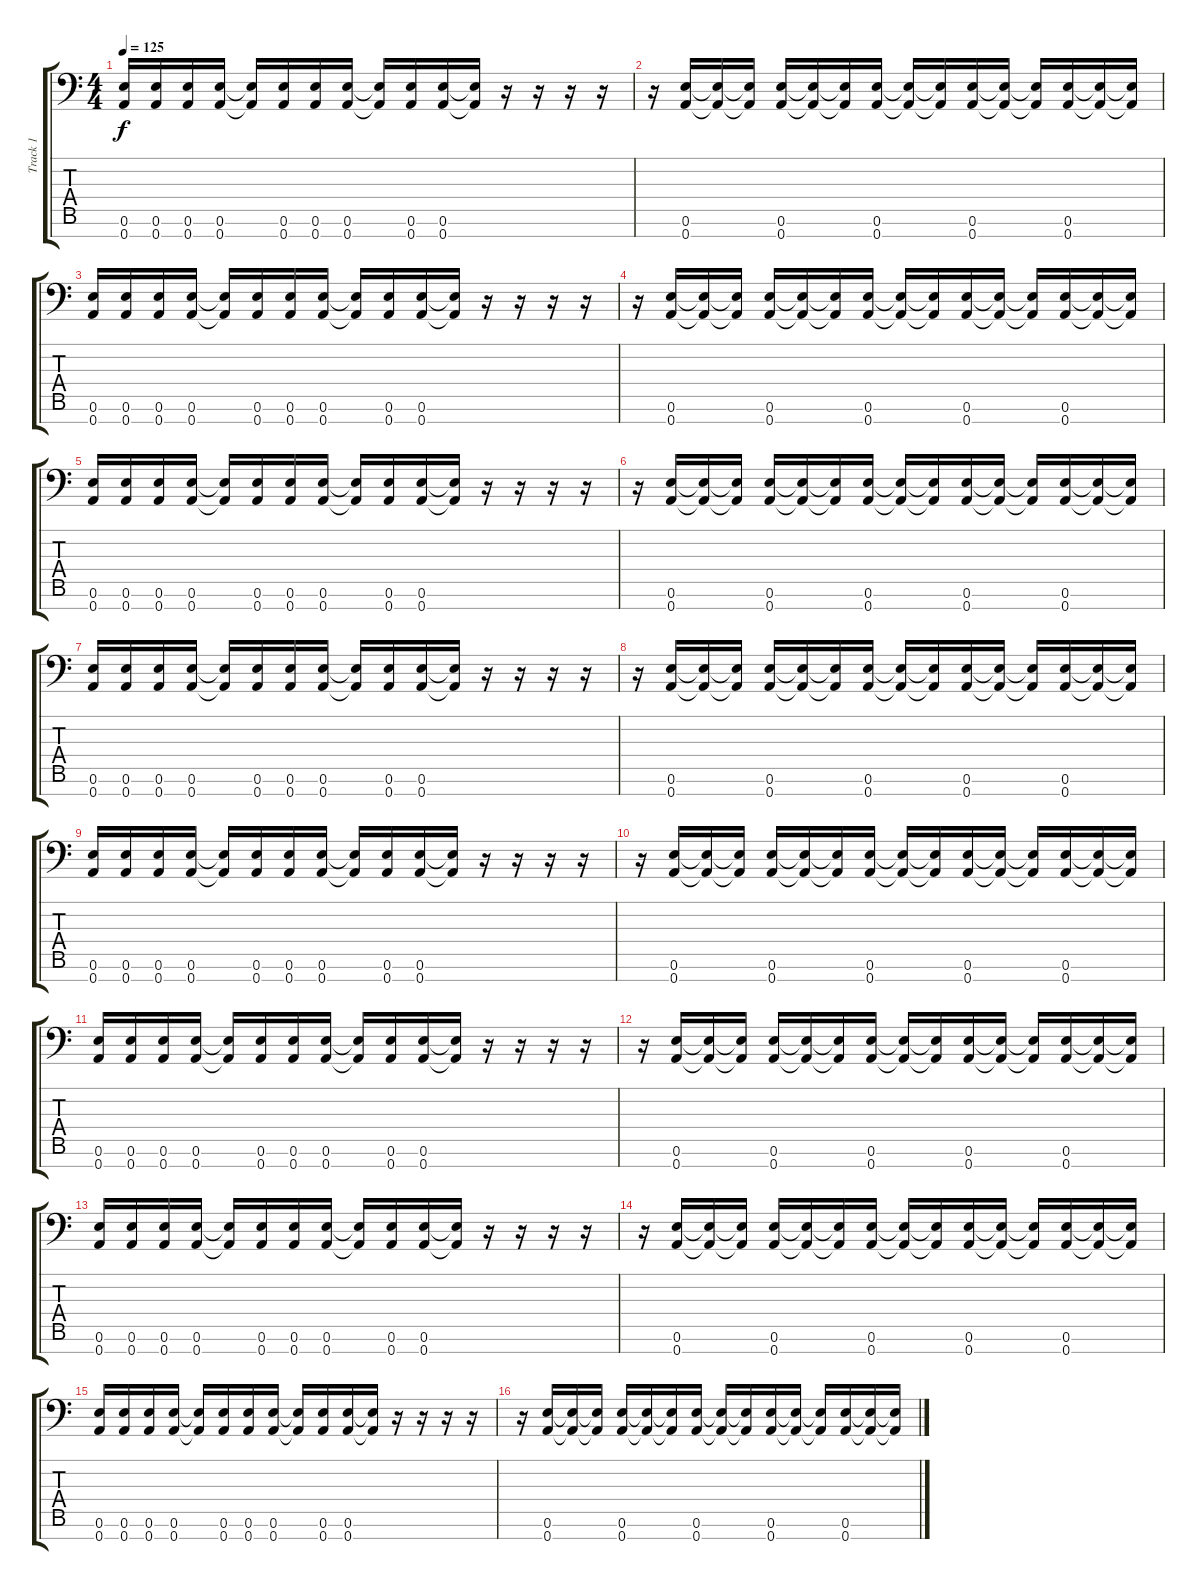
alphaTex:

\track ("Track 1" "Track 1") {instrument distortionguitar}
\staff {score tabs}
\tuning (E4 B3 G3 D3 A2 E2 A1) {hide}
\ts (4 4)
\tempo 125
\clef f4
\ks c
(0.6 0.7).16{dy f} (0.6 0.7).16 (0.6 0.7).16 (0.6 0.7).16 (0.6{t} 0.7{t}).16 (0.6 0.7).16 (0.6 0.7).16 (0.6 0.7).16 (0.6{t} 0.7{t}).16 (0.6 0.7).16 (0.6 0.7).16 (0.6{t} 0.7{t}).16 r.16 r.16 r.16 r.16 |
r.16 (0.6 0.7).16 (0.6{t} 0.7{t}).16 (0.6{t} 0.7{t}).16 (0.6 0.7).16 (0.6{t} 0.7{t}).16 (0.6{t} 0.7{t}).16 (0.6 0.7).16 (0.6{t} 0.7{t}).16 (0.6{t} 0.7{t}).16 (0.6 0.7).16 (0.6{t} 0.7{t}).16 (0.6{t} 0.7{t}).16 (0.6 0.7).16 (0.6{t} 0.7{t}).16 (0.6{t} 0.7{t}).16 |
(0.6 0.7).16 (0.6 0.7).16 (0.6 0.7).16 (0.6 0.7).16 (0.6{t} 0.7{t}).16 (0.6 0.7).16 (0.6 0.7).16 (0.6 0.7).16 (0.6{t} 0.7{t}).16 (0.6 0.7).16 (0.6 0.7).16 (0.6{t} 0.7{t}).16 r.16 r.16 r.16 r.16 |
r.16 (0.6 0.7).16 (0.6{t} 0.7{t}).16 (0.6{t} 0.7{t}).16 (0.6 0.7).16 (0.6{t} 0.7{t}).16 (0.6{t} 0.7{t}).16 (0.6 0.7).16 (0.6{t} 0.7{t}).16 (0.6{t} 0.7{t}).16 (0.6 0.7).16 (0.6{t} 0.7{t}).16 (0.6{t} 0.7{t}).16 (0.6 0.7).16 (0.6{t} 0.7{t}).16 (0.6{t} 0.7{t}).16 |
(0.6 0.7).16 (0.6 0.7).16 (0.6 0.7).16 (0.6 0.7).16 (0.6{t} 0.7{t}).16 (0.6 0.7).16 (0.6 0.7).16 (0.6 0.7).16 (0.6{t} 0.7{t}).16 (0.6 0.7).16 (0.6 0.7).16 (0.6{t} 0.7{t}).16 r.16 r.16 r.16 r.16 |
r.16 (0.6 0.7).16 (0.6{t} 0.7{t}).16 (0.6{t} 0.7{t}).16 (0.6 0.7).16 (0.6{t} 0.7{t}).16 (0.6{t} 0.7{t}).16 (0.6 0.7).16 (0.6{t} 0.7{t}).16 (0.6{t} 0.7{t}).16 (0.6 0.7).16 (0.6{t} 0.7{t}).16 (0.6{t} 0.7{t}).16 (0.6 0.7).16 (0.6{t} 0.7{t}).16 (0.6{t} 0.7{t}).16 |
(0.6 0.7).16 (0.6 0.7).16 (0.6 0.7).16 (0.6 0.7).16 (0.6{t} 0.7{t}).16 (0.6 0.7).16 (0.6 0.7).16 (0.6 0.7).16 (0.6{t} 0.7{t}).16 (0.6 0.7).16 (0.6 0.7).16 (0.6{t} 0.7{t}).16 r.16 r.16 r.16 r.16 |
r.16 (0.6 0.7).16 (0.6{t} 0.7{t}).16 (0.6{t} 0.7{t}).16 (0.6 0.7).16 (0.6{t} 0.7{t}).16 (0.6{t} 0.7{t}).16 (0.6 0.7).16 (0.6{t} 0.7{t}).16 (0.6{t} 0.7{t}).16 (0.6 0.7).16 (0.6{t} 0.7{t}).16 (0.6{t} 0.7{t}).16 (0.6 0.7).16 (0.6{t} 0.7{t}).16 (0.6{t} 0.7{t}).16 |
(0.6 0.7).16 (0.6 0.7).16 (0.6 0.7).16 (0.6 0.7).16 (0.6{t} 0.7{t}).16 (0.6 0.7).16 (0.6 0.7).16 (0.6 0.7).16 (0.6{t} 0.7{t}).16 (0.6 0.7).16 (0.6 0.7).16 (0.6{t} 0.7{t}).16 r.16 r.16 r.16 r.16 |
r.16 (0.6 0.7).16 (0.6{t} 0.7{t}).16 (0.6{t} 0.7{t}).16 (0.6 0.7).16 (0.6{t} 0.7{t}).16 (0.6{t} 0.7{t}).16 (0.6 0.7).16 (0.6{t} 0.7{t}).16 (0.6{t} 0.7{t}).16 (0.6 0.7).16 (0.6{t} 0.7{t}).16 (0.6{t} 0.7{t}).16 (0.6 0.7).16 (0.6{t} 0.7{t}).16 (0.6{t} 0.7{t}).16 |
(0.6 0.7).16 (0.6 0.7).16 (0.6 0.7).16 (0.6 0.7).16 (0.6{t} 0.7{t}).16 (0.6 0.7).16 (0.6 0.7).16 (0.6 0.7).16 (0.6{t} 0.7{t}).16 (0.6 0.7).16 (0.6 0.7).16 (0.6{t} 0.7{t}).16 r.16 r.16 r.16 r.16 |
r.16 (0.6 0.7).16 (0.6{t} 0.7{t}).16 (0.6{t} 0.7{t}).16 (0.6 0.7).16 (0.6{t} 0.7{t}).16 (0.6{t} 0.7{t}).16 (0.6 0.7).16 (0.6{t} 0.7{t}).16 (0.6{t} 0.7{t}).16 (0.6 0.7).16 (0.6{t} 0.7{t}).16 (0.6{t} 0.7{t}).16 (0.6 0.7).16 (0.6{t} 0.7{t}).16 (0.6{t} 0.7{t}).16 |
(0.6 0.7).16 (0.6 0.7).16 (0.6 0.7).16 (0.6 0.7).16 (0.6{t} 0.7{t}).16 (0.6 0.7).16 (0.6 0.7).16 (0.6 0.7).16 (0.6{t} 0.7{t}).16 (0.6 0.7).16 (0.6 0.7).16 (0.6{t} 0.7{t}).16 r.16 r.16 r.16 r.16 |
r.16 (0.6 0.7).16 (0.6{t} 0.7{t}).16 (0.6{t} 0.7{t}).16 (0.6 0.7).16 (0.6{t} 0.7{t}).16 (0.6{t} 0.7{t}).16 (0.6 0.7).16 (0.6{t} 0.7{t}).16 (0.6{t} 0.7{t}).16 (0.6 0.7).16 (0.6{t} 0.7{t}).16 (0.6{t} 0.7{t}).16 (0.6 0.7).16 (0.6{t} 0.7{t}).16 (0.6{t} 0.7{t}).16 |
(0.6 0.7).16 (0.6 0.7).16 (0.6 0.7).16 (0.6 0.7).16 (0.6{t} 0.7{t}).16 (0.6 0.7).16 (0.6 0.7).16 (0.6 0.7).16 (0.6{t} 0.7{t}).16 (0.6 0.7).16 (0.6 0.7).16 (0.6{t} 0.7{t}).16 r.16 r.16 r.16 r.16 |
r.16 (0.6 0.7).16 (0.6{t} 0.7{t}).16 (0.6{t} 0.7{t}).16 (0.6 0.7).16 (0.6{t} 0.7{t}).16 (0.6{t} 0.7{t}).16 (0.6 0.7).16 (0.6{t} 0.7{t}).16 (0.6{t} 0.7{t}).16 (0.6 0.7).16 (0.6{t} 0.7{t}).16 (0.6{t} 0.7{t}).16 (0.6 0.7).16 (0.6{t} 0.7{t}).16 (0.6{t} 0.7{t}).16
